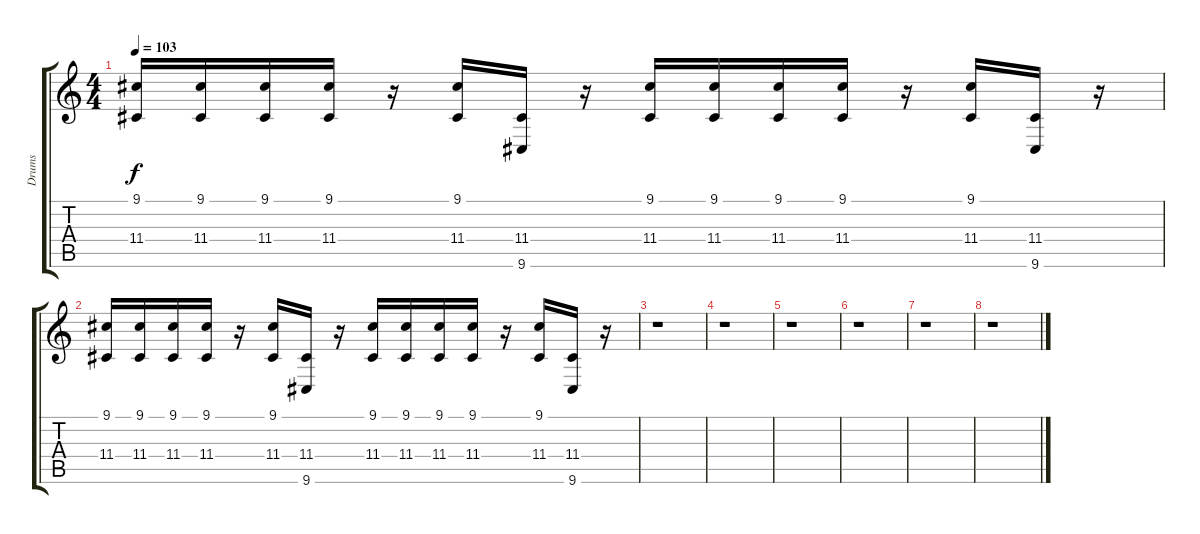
\track ("Drums" "Drums") {instrument sitar}
\staff {score tabs}
\tuning (E4 B3 G3 D3 A2 E2) {hide}
\ts (4 4)
\tempo 103
\clef g2
\ks c
(9.1 11.4).16{dy f} (9.1 11.4).16 (9.1 11.4).16 (9.1 11.4).16 r.16 (9.1 11.4).16 (11.4 9.6).16 r.16 (9.1 11.4).16 (9.1 11.4).16 (9.1 11.4).16 (9.1 11.4).16 r.16 (9.1 11.4).16 (11.4 9.6).16 r.16 |
(9.1 11.4).16 (9.1 11.4).16 (9.1 11.4).16 (9.1 11.4).16 r.16 (9.1 11.4).16 (11.4 9.6).16 r.16 (9.1 11.4).16 (9.1 11.4).16 (9.1 11.4).16 (9.1 11.4).16 r.16 (9.1 11.4).16 (11.4 9.6).16 r.16 |
r.1 |
r.1 |
r.1 |
r.1 |
r.1 |
r.1
